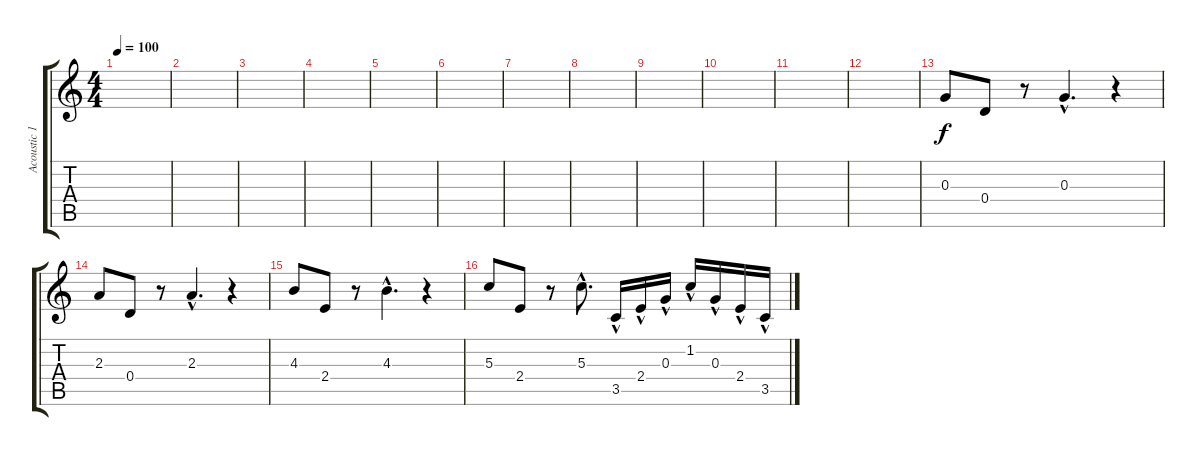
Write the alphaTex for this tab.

\track ("Acoustic 1" "Acoustic 1") {instrument acousticguitarsteel}
\staff {score tabs}
\tuning (E4 B3 G3 D3 A2 E2) {hide}
\ts (4 4)
\tempo 100
\clef g2
\ks c
|
|
|
|
|
|
|
|
|
|
|
|
0.3.8 0.4.8 r.8 0.3{hac}.4{d} r.4 |
2.3.8 0.4.8 r.8 2.3{hac}.4{d} r.4 |
4.3.8 2.4.8 r.8 4.3{hac}.4{d} r.4 |
5.3.8 2.4.8 r.8 5.3{hac}.8{d} 3.5{hac}.16 2.4{hac}.16 0.3{hac}.16 1.2{hac}.16 0.3{hac}.16 2.4{hac}.16 3.5{hac}.16
